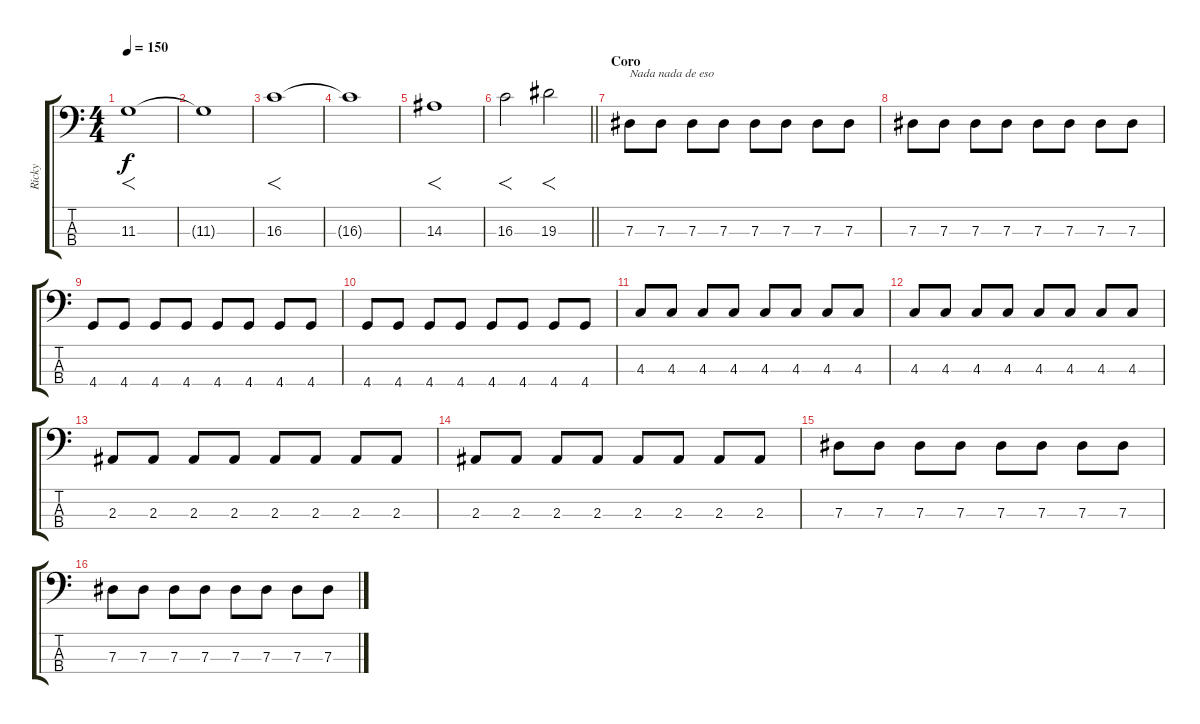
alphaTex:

\track ("Ricky" "Ricky") {instrument electricbasspick}
\staff {score tabs}
\tuning (Gb2 Db2 Ab1 Eb1) {hide}
\ts (4 4)
\tempo 150
\clef f4
\ks c
11.3.1{f dy f} |
11.3{t}.1 |
16.3.1{f} |
16.3{t}.1 |
14.3.1{f} |
\barLineRight lightlight
16.3.2{f} 19.3.2{f} |
\section ("" "Coro")
7.3.8{txt "Nada nada de eso"} 7.3.8 7.3.8 7.3.8 7.3.8 7.3.8 7.3.8 7.3.8 |
7.3.8 7.3.8 7.3.8 7.3.8 7.3.8 7.3.8 7.3.8 7.3.8 |
4.4.8 4.4.8 4.4.8 4.4.8 4.4.8 4.4.8 4.4.8 4.4.8 |
4.4.8 4.4.8 4.4.8 4.4.8 4.4.8 4.4.8 4.4.8 4.4.8 |
4.3.8 4.3.8 4.3.8 4.3.8 4.3.8 4.3.8 4.3.8 4.3.8 |
4.3.8 4.3.8 4.3.8 4.3.8 4.3.8 4.3.8 4.3.8 4.3.8 |
2.3.8 2.3.8 2.3.8 2.3.8 2.3.8 2.3.8 2.3.8 2.3.8 |
2.3.8 2.3.8 2.3.8 2.3.8 2.3.8 2.3.8 2.3.8 2.3.8 |
7.3.8 7.3.8 7.3.8 7.3.8 7.3.8 7.3.8 7.3.8 7.3.8 |
7.3.8 7.3.8 7.3.8 7.3.8 7.3.8 7.3.8 7.3.8 7.3.8
